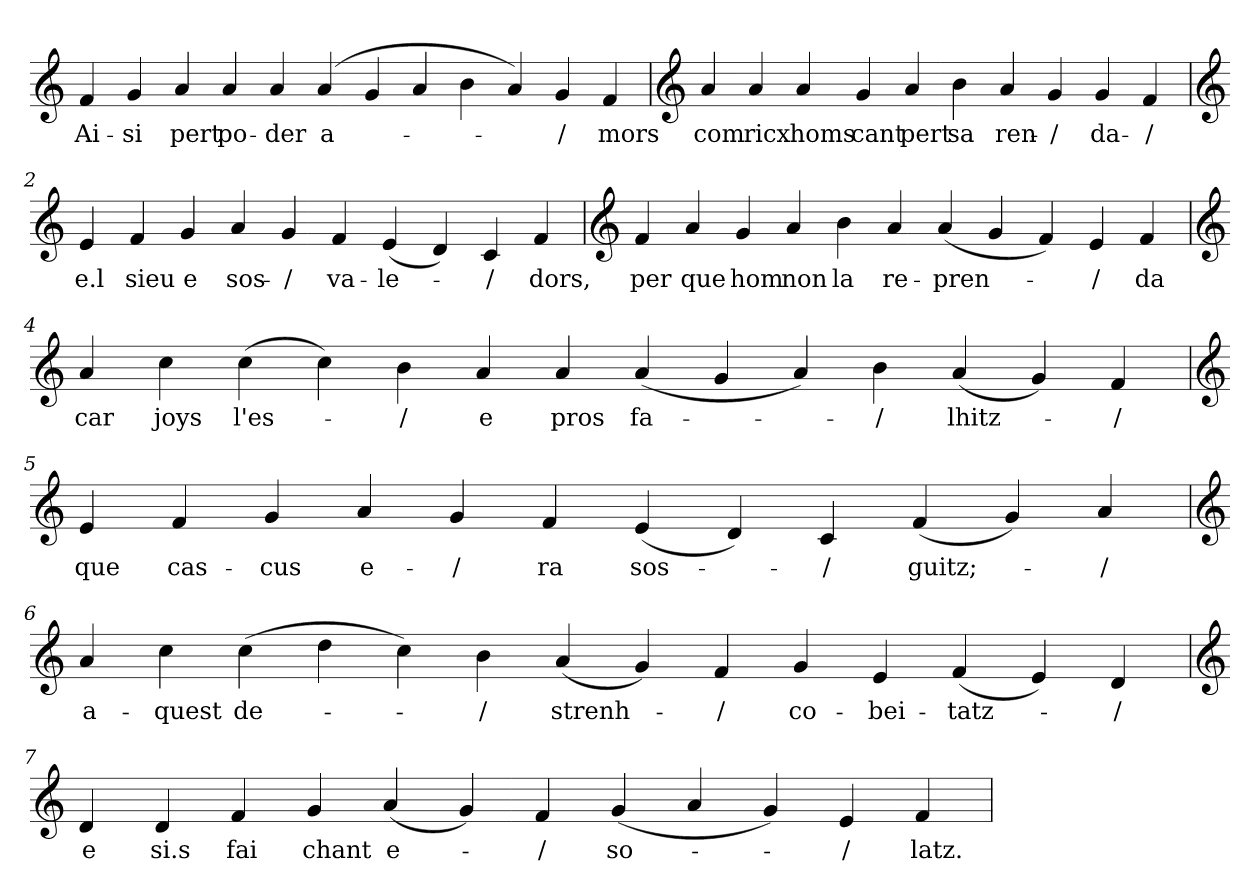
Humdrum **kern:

**kern	**text
*part1	*part1
*staff1	*staff1
*clefG2	*
=	=
4f	Ai-
4g	-si
4a	pert
4a	po-
4a	-der
(4a	a-
4g	.
4a	.
4b	.
4a)	.
4g	-/
4f	mors
=1	=1
*clefG2	*
4a	com
4a	ricx
4a	homs
4g	cant
4a	pert
4b	sa
4a	ren-
4g	-/
4g	da-
4f	-/
=2	=2
*clefG2	*
4e	e.l
4f	sieu
4g	e
4a	sos-
4g	-/
4f	va-
(4e	-le-
4d)	.
4c	-/
4f	dors,
=3	=3
*clefG2	*
4f	per
4a	que
4g	hom
4a	non
4b	la
4a	re-
(4a	-pren-
4g	.
4f)	.
4e	-/
4f	da
=4	=4
*clefG2	*
4a	car
4cc	joys
(4cc	l'es-
4cc)	.
4b	-/
4a	e
4a	pros
(4a	fa-
4g	.
4a)	.
4b	-/
(4a	lhitz-
4g)	.
4f	-/
=5	=5
*clefG2	*
4e	que
4f	cas-
4g	-cus
4a	e-
4g	-/
4f	ra
(4e	sos-
4d)	.
4c	-/
(4f	guitz;-
4g)	.
4a	-/
=6	=6
*clefG2	*
4a	a-
4cc	-quest
(4cc	de-
4dd	.
4cc)	.
4b	-/
(4a	strenh-
4g)	.
4f	-/
4g	co-
4e	-bei-
(4f	-tatz-
4e)	.
4d	-/
=7	=7
*clefG2	*
4d	e
4d	si.s
4f	fai
4g	chant
(4a	e-
4g)	.
4f	-/
(4g	so-
4a	.
4g)	.
4e	-/
4f	latz.
=	=
*-	*-
